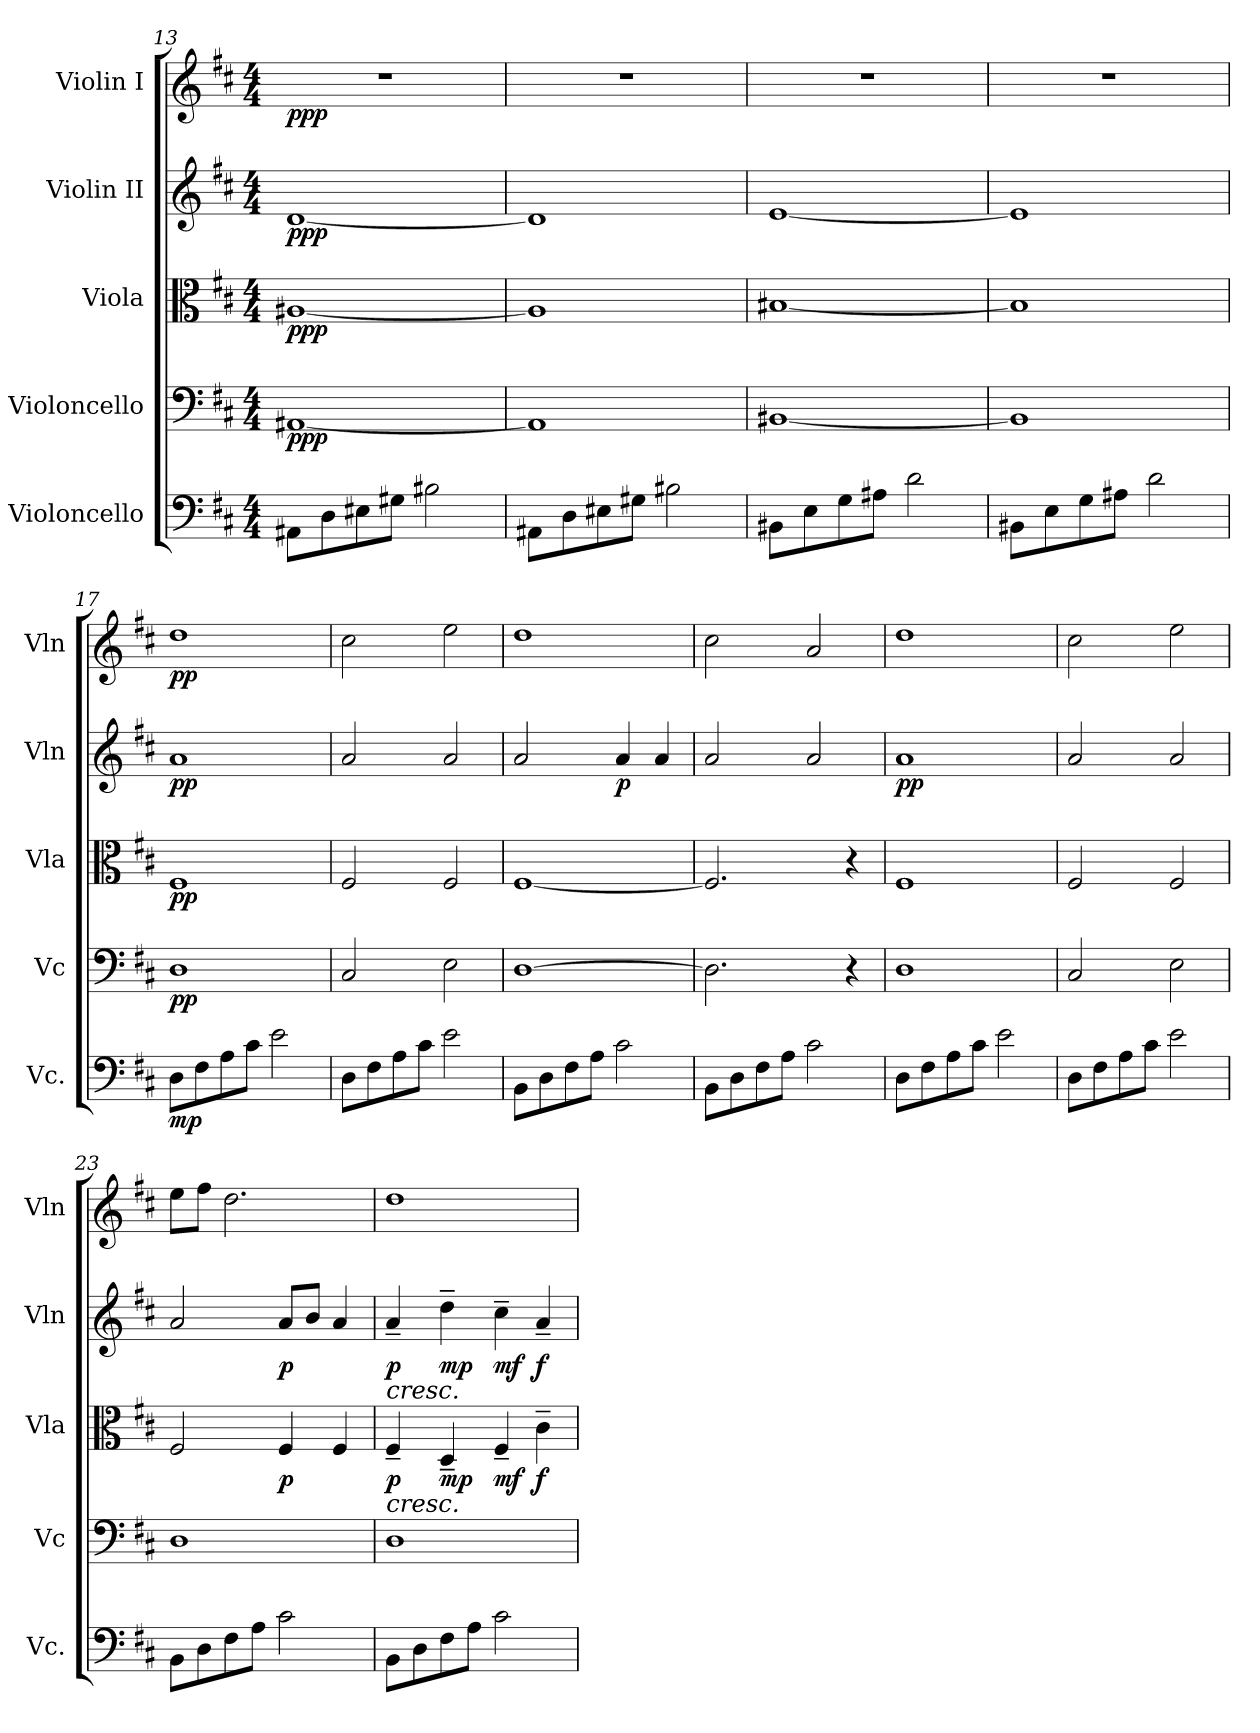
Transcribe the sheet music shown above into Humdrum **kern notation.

**kern	**dynam	**kern	**dynam	**kern	**dynam	**kern	**dynam	**kern	**dynam
*part5	*part5	*part4	*part4	*part3	*part3	*part2	*part2	*part1	*part1
*staff5	*staff5	*staff4	*staff4	*staff3	*staff3	*staff2	*staff2	*staff1	*staff1
*I"Violoncello	*	*I"Violoncello	*	*I"Viola	*	*I"Violin II	*	*I"Violin I	*
*I'Vc.	*	*I'Vc	*	*I'Vla	*	*I'Vln	*	*I'Vln	*
!!LO:PB:g=z
*clefF4	*	*clefF4	*	*clefC3	*	*clefG2	*	*clefG2	*
*k[f#c#]	*	*k[f#c#]	*	*k[f#c#]	*	*k[f#c#]	*	*k[f#c#]	*
*M4/4	*	*M4/4	*	*M4/4	*	*M4/4	*	*M4/4	*
=13	=13	=13	=13	=13	=13	=13	=13	=13	=13
!	!	!	!LO:DY:b	!	!LO:DY:b	!	!LO:DY:b	!	!LO:DY:b
8AA#X\L	.	[1AA#X	ppp	[1A#X	ppp	[1d	ppp	1r	ppp
8D\	.	.	.	.	.	.	.	.	.
8E#X\	.	.	.	.	.	.	.	.	.
8G#X\J	.	.	.	.	.	.	.	.	.
2B#X\	.	.	.	.	.	.	.	.	.
=14	=14	=14	=14	=14	=14	=14	=14	=14	=14
8AA#X\L	.	1AA#]	.	1A#]	.	1d]	.	1r	.
8D\	.	.	.	.	.	.	.	.	.
8E#X\	.	.	.	.	.	.	.	.	.
8G#X\J	.	.	.	.	.	.	.	.	.
2B#X\	.	.	.	.	.	.	.	.	.
=15	=15	=15	=15	=15	=15	=15	=15	=15	=15
8BB#X\L	.	[1BB#X	.	[1B#X	.	[1e	.	1r	.
8E\	.	.	.	.	.	.	.	.	.
8G\	.	.	.	.	.	.	.	.	.
8A#X\J	.	.	.	.	.	.	.	.	.
2d\	.	.	.	.	.	.	.	.	.
=16	=16	=16	=16	=16	=16	=16	=16	=16	=16
8BB#X\L	.	1BB#]	.	1B#]	.	1e]	.	1r	.
8E\	.	.	.	.	.	.	.	.	.
8G\	.	.	.	.	.	.	.	.	.
8A#X\J	.	.	.	.	.	.	.	.	.
2d\	.	.	.	.	.	.	.	.	.
=17	=17	=17	=17	=17	=17	=17	=17	=17	=17
!	!LO:DY:b	!	!LO:DY:b	!	!LO:DY:b	!	!LO:DY:b	!	!LO:DY:b
8D\L	mp	1D	pp	1F#	pp	1a	pp	1dd	pp
8F#\	.	.	.	.	.	.	.	.	.
8A\	.	.	.	.	.	.	.	.	.
8c#\J	.	.	.	.	.	.	.	.	.
2e\	.	.	.	.	.	.	.	.	.
!!LO:LB:g=z
=18	=18	=18	=18	=18	=18	=18	=18	=18	=18
8D\L	.	2C#/	.	2F#/	.	2a/	.	2cc#\	.
8F#\	.	.	.	.	.	.	.	.	.
8A\	.	.	.	.	.	.	.	.	.
8c#\J	.	.	.	.	.	.	.	.	.
2e\	.	2E\	.	2F#/	.	2a/	.	2ee\	.
=19	=19	=19	=19	=19	=19	=19	=19	=19	=19
8BB\L	.	[1D	.	[1F#	.	2a/	.	1dd	.
8D\	.	.	.	.	.	.	.	.	.
8F#\	.	.	.	.	.	.	.	.	.
8A\J	.	.	.	.	.	.	.	.	.
!	!	!	!	!	!	!	!LO:DY:b	!	!
2c#\	.	.	.	.	.	4a/	p	.	.
.	.	.	.	.	.	4a/	.	.	.
=20	=20	=20	=20	=20	=20	=20	=20	=20	=20
8BB\L	.	2.D\]	.	2.F#/]	.	2a/	.	2cc#\	.
8D\	.	.	.	.	.	.	.	.	.
8F#\	.	.	.	.	.	.	.	.	.
8A\J	.	.	.	.	.	.	.	.	.
2c#\	.	.	.	.	.	2a/	.	2a/	.
.	.	4r	.	4r	.	.	.	.	.
=21	=21	=21	=21	=21	=21	=21	=21	=21	=21
!	!	!	!	!	!	!	!LO:DY:b	!	!
8D\L	.	1D	.	1F#	.	1a	pp	1dd	.
8F#\	.	.	.	.	.	.	.	.	.
8A\	.	.	.	.	.	.	.	.	.
8c#\J	.	.	.	.	.	.	.	.	.
2e\	.	.	.	.	.	.	.	.	.
=22	=22	=22	=22	=22	=22	=22	=22	=22	=22
8D\L	.	2C#/	.	2F#/	.	2a/	.	2cc#\	.
8F#\	.	.	.	.	.	.	.	.	.
8A\	.	.	.	.	.	.	.	.	.
8c#\J	.	.	.	.	.	.	.	.	.
2e\	.	2E\	.	2F#/	.	2a/	.	2ee\	.
=23	=23	=23	=23	=23	=23	=23	=23	=23	=23
8BB\L	.	1D	.	2F#/	.	2a/	.	8ee\L	.
8D\	.	.	.	.	.	.	.	8ff#\J	.
8F#\	.	.	.	.	.	.	.	2.dd\	.
8A\J	.	.	.	.	.	.	.	.	.
!	!	!	!	!	!LO:DY:b	!	!LO:DY:b	!	!
2c#\	.	.	.	4F#/	p	8a/L	p	.	.
.	.	.	.	.	.	8b/J	.	.	.
.	.	.	.	4F#/	.	4a/	.	.	.
!!LO:PB:g=z
=24	=24	=24	=24	=24	=24	=24	=24	=24	=24
!	!	!	!	!	!LO:HP:b	!	!LO:HP:b	!	!
!	!	!	!	!	!LO:DY:n=1:b	!	!LO:DY:n=1:b	!	!
8BB\L	.	1D	.	4F#~/	< p	4a~/	< p	1dd	.
8D\	.	.	.	.	.	.	.	.	.
!	!	!	!	!	!LO:DY:n=2:b	!	!LO:DY:n=2:b	!	!
8F#\	.	.	.	4D~/	mp	4dd~\	mp	.	.
8A\J	.	.	.	.	.	.	.	.	.
!	!	!	!	!	!LO:DY:n=3:b	!	!LO:DY:n=3:b	!	!
2c#\	.	.	.	4F#~/	mf	4cc#~\	mf	.	.
!	!	!	!	!	!LO:DY:n=4:b	!	!LO:DY:n=4:b	!	!
.	.	.	.	4c#~\	f	4a~/	f	.	.
.	.	.	.	.	[	.	[	.	.
=	=	=	=	=	=	=	=	=	=
*-	*-	*-	*-	*-	*-	*-	*-	*-	*-
